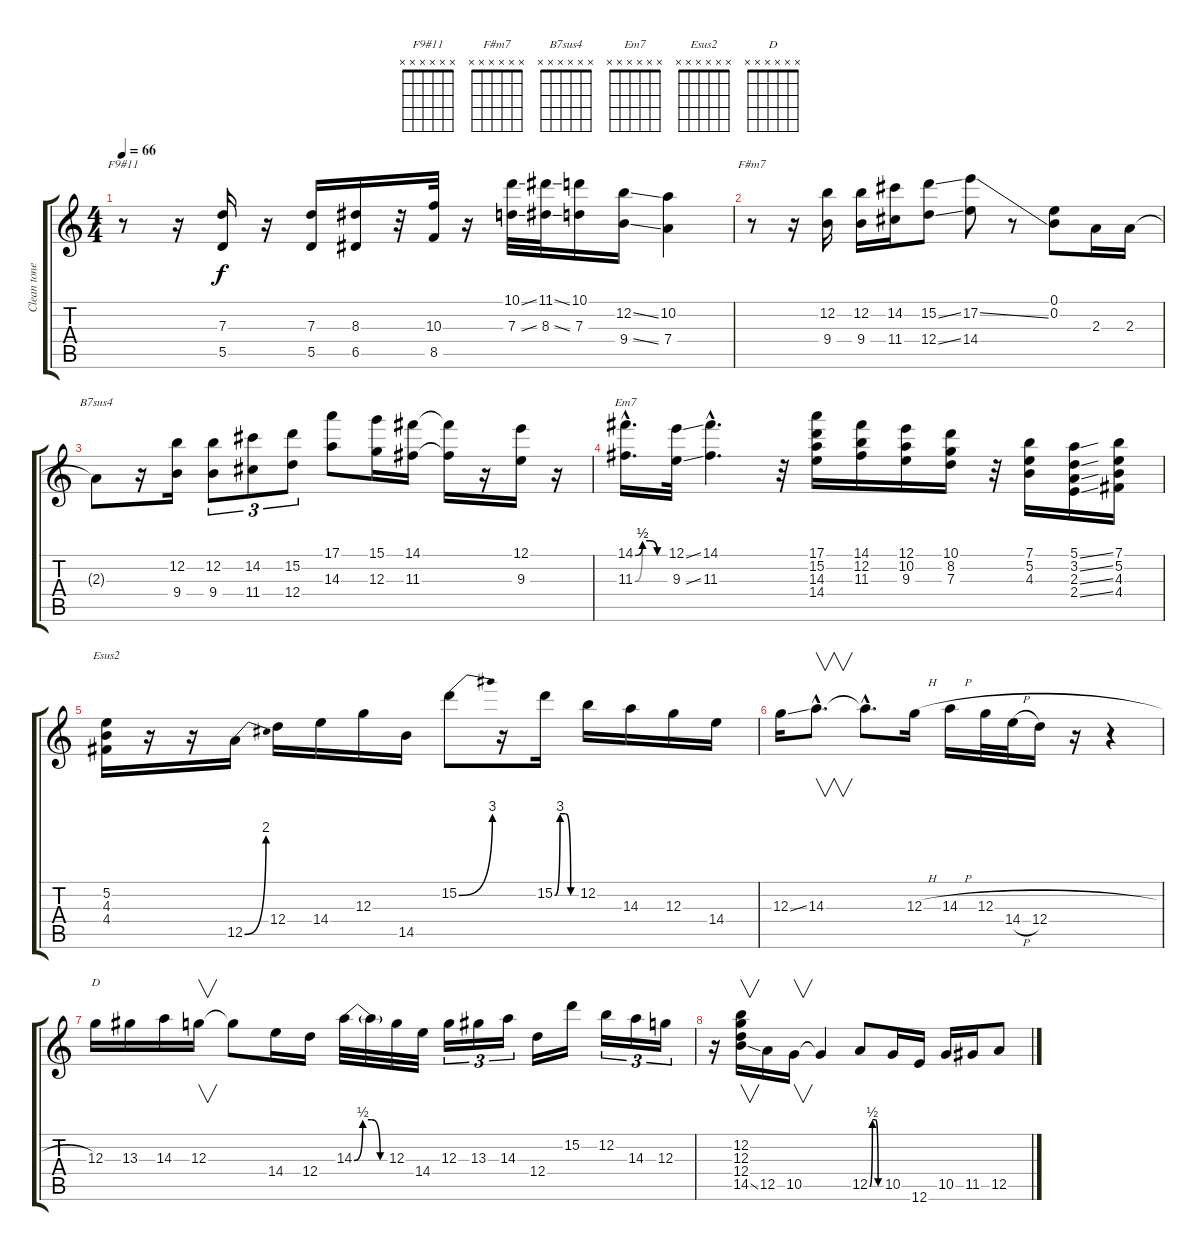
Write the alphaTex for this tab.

\track ("Clean tone" "Clean tone") {instrument electricguitarclean}
\staff {score tabs}
\tuning (E4 B3 G3 D3 A2 E2) {hide}
\chord ("F9#11" x x x x x x) {firstfret 0}
\chord ("F#m7" x x x x x x) {firstfret 0}
\chord ("B7sus4" x x x x x x) {firstfret 0}
\chord ("Em7" x x x x x x) {firstfret 0}
\chord ("Esus2" x x x x x x) {firstfret 0}
\chord ("D" x x x x x x) {firstfret 0}
\ts (4 4)
\tempo 66
\clef g2
\ks c
r.8{ch "F9#11" dy f} r.16 (7.3 5.5).16 r.16 (7.3 5.5).16 (8.3 6.5).16 r.32 (10.3 8.5).32 r.16 (10.1{ss} 7.3{ss}).32 (11.1{ss} 8.3{ss}).32 (10.1 7.3).16 (12.2{ss} 9.4{ss}).16 (10.2 7.4).4 |
r.8{ch "F#m7"} r.16 (12.2 9.4).16 (12.2 9.4).16 (14.2 11.4).16 (15.2{ss} 12.4{ss}).8 (17.2{ss} 14.4).8 r.8 (0.1 0.2).8 2.3.16 2.3.16 |
2.3{t}.8{ch "B7sus4"} r.16 (12.2 9.4).16 (12.2 9.4).8{tu (3 2)} (14.2 11.4).8{tu (3 2)} (15.2 12.4).8{tu (3 2)} (17.1 14.3).8 (15.1 12.3).16 (14.1 11.3).16 (14.1{t} 11.3{t}).16 r.16 (12.1 9.3).16 r.16 |
(14.1{be (custom 0 0 15 2 30 2 45 0 60 0) hac} 11.3{be (custom 0 0 15 2 30 2 45 0 60 0) hac}).16{d ch "Em7"} (12.1{ss} 9.3{ss}).32 (14.1{hac} 11.3{hac}).4{d} r.32 (17.1 15.2 14.3 14.4).16 (14.1 12.2 11.3).16 (12.1 10.2 9.3).16 (10.1 8.2 7.3).16 r.32 (7.1 5.2 4.3).16 (5.1{ss} 3.2{ss} 2.3{ss} 2.4{ss}).16 (7.1 5.2 4.3 4.4).16 |
(5.2 4.3 4.4).16{ch "Esus2"} r.16 r.16 12.5{be (bend 0 0 60 8)}.16 12.4.16 14.4.16 12.3.16 14.5.16 15.2{be (bend 0 0 60 12)}.8 r.16 15.2{be (custom 0 0 15 12 30 12 45 0 60 0)}.16 12.2.16 14.3.16 12.3.16 14.4.16 |
12.3{ss}.16 14.3{hac}.8{v d} 14.3{hac t}.8{d} 12.3{h}.16 14.3{h}.16 12.3{h}.32 14.4{h}.32 12.4.16 r.16 r.4 |
12.3.16{ch "D"} 13.3.16 14.3.16 12.3.16{v} 12.3{t}.8 14.4.16 12.4.16 14.3{be (custom 0 0 15 2 30 2 45 0 60 0)}.32 14.3{t}.32 12.3.32 14.4.32 12.3.16{tu (3 2)} 13.3.16{tu (3 2)} 14.3.16{tu (3 2)} 12.4.16 15.2.16 12.2.16{tu (3 2)} 14.3.16{tu (3 2)} 12.3.16{tu (3 2)} |
r.16 (12.2 12.3 12.4 14.5{ss}).16{v} 12.5.16 10.5.16{v} 10.5{t}.4 12.5{be (custom 0 0 15 2 30 2 45 0 60 0)}.8 10.5.16 12.6.16 10.5.16 11.5.16 12.5.8
